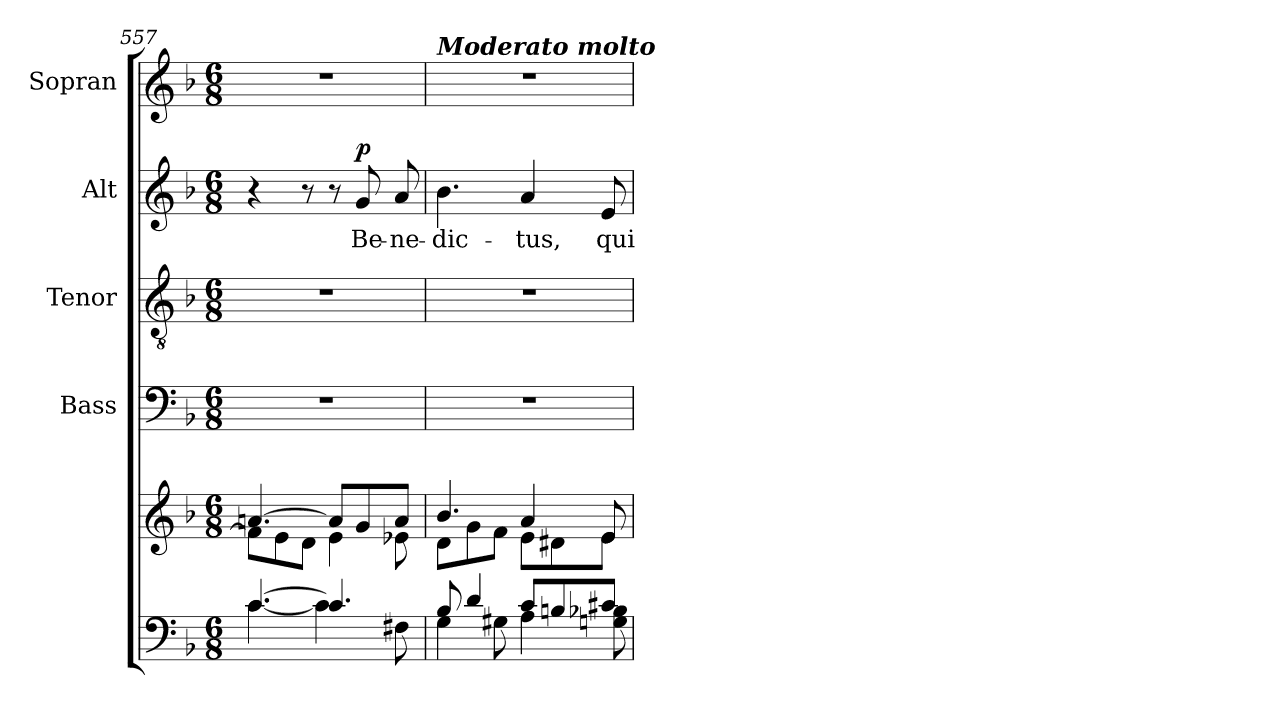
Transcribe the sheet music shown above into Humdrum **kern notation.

**kern	**kern	**kern	**kern	**kern	**text	**dynam	**kern
*part5	*part5	*part4	*part3	*part2	*part2	*part2	*part1
*staff6	*staff5	*staff4	*staff3	*staff2	*staff2	*staff2	*staff1
*	*	*I"Bass	*I"Tenor	*I"Alt	*	*	*I"Sopran
*	*	*I'B.	*I'T.	*I'A.	*	*	*I'S.
*clefF4	*clefG2	*clefF4	*clefGv2	*clefG2	*	*	*clefG2
*k[b-]	*k[b-]	*k[b-]	*k[b-]	*k[b-]	*	*	*k[b-]
*F:	*F:	*F:	*F:	*F:	*	*	*F:
*M6/8	*M6/8	*M6/8	*M6/8	*M6/8	*	*	*M6/8
=557	=557	=557	=557	=557	=557	=557	=557
*^	*^	*	*	*	*	*	*
[>4.c/	[<4.c\	[>4.an/	8f\L]	2.r	2.r	4r	.	.	2.r
.	.	.	8e\	.	.	.	.	.	.
.	.	.	8d\J	.	.	8r	.	.	.
4.c/]	4c\]	8a/L]	4e\	.	.	8r	.	.	.
!	!	!	!	!	!	!	!LO:LY:b	!LO:DY:a	!
.	.	8g/	.	.	.	8g/	Be-	p	.
!	!	!	!	!	!	!	!LO:LY:b	!	!
.	8F#X\	8a/J	8e-X\	.	.	8a/	-ne-	.	.
!!LO:LB:g=z
=558	=558	=558	=558	=558	=558	=558	=558	=558	=558
!	!	!	!	!	!	!	!	!	!LO:TX:a:Bi:t=Moderato molto
!	!	!	!	!	!	!	!LO:LY:b	!	!
8B-/	4G\	4.b-/	8d\L	2.r	2.r	4.b-\	-dic-	.	2.r
4d/	.	.	8g\	.	.	.	.	.	.
.	8G#X\	.	8f\J	.	.	.	.	.	.
!	!	!	!	!	!	!	!LO:LY:b	!	!
8c/L	4A\	4a/	8e\L	.	.	4a/	-tus,	.	.
8Bn/	.	.	8d#X\	.	.	.	.	.	.
!	!	!	!	!	!	!	!LO:LY:b	!	!
8c#X/J	8Gn\ 8B-\	8e/	8e\J	.	.	8e/	qui	.	.
*v	*v	*	*	*	*	*	*	*	*
*	*v	*v	*	*	*	*	*	*
=	=	=	=	=	=	=	=
*-	*-	*-	*-	*-	*-	*-	*-
